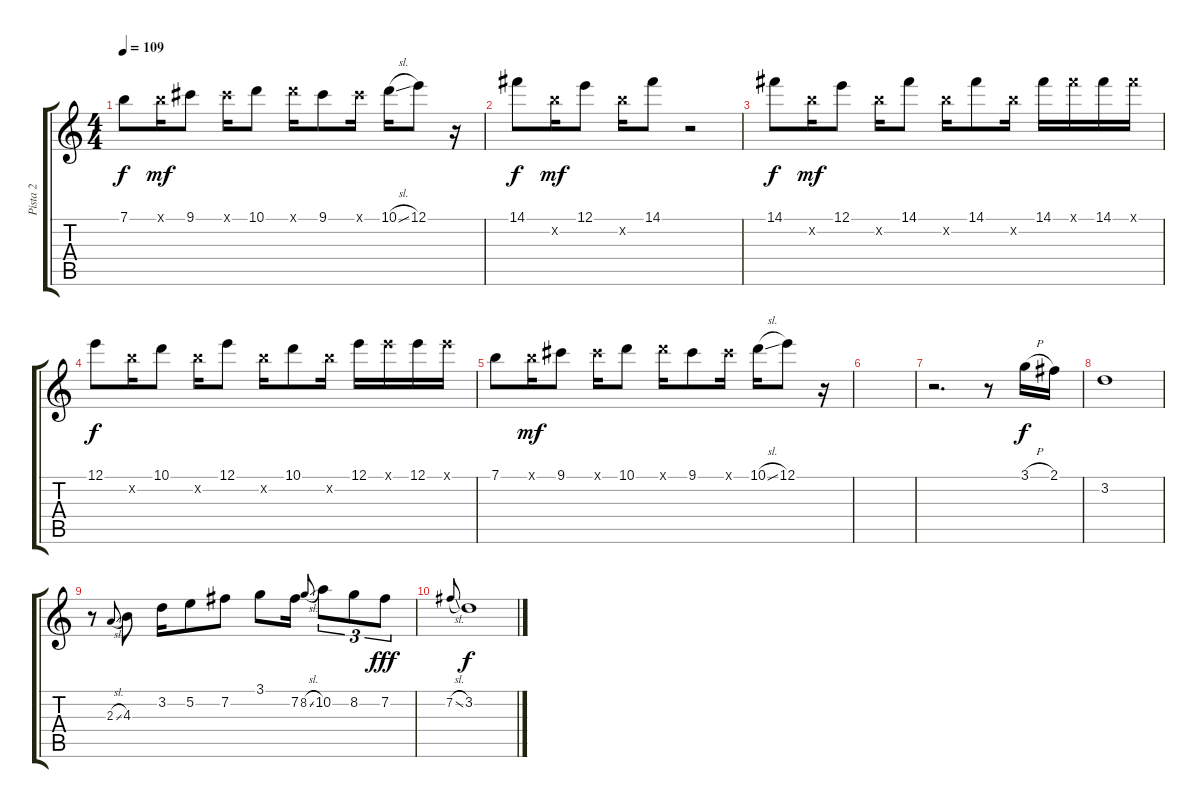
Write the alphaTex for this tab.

\track ("Pista 2" "Pista 2") {instrument acousticguitarsteel}
\staff {score tabs}
\tuning (E4 B3 G3 D3 A2 E2) {hide}
\ts (4 4)
\tempo 109
\clef g2
\ks c
7.1.8{dy f} 7.1{x}.16{dy mf} 9.1.8 9.1{x}.16 10.1.8 10.1{x}.16 9.1.8 9.1{x}.16 10.1{sl}.16 12.1.8 r.16 |
14.1.8{dy f} 12.2{x}.16{dy mf} 12.1.8 12.2{x}.16 14.1.8 r.2 |
14.1.8{dy f} 12.2{x}.16{dy mf} 12.1.8 12.2{x}.16 14.1.8 12.2{x}.16 14.1.8 12.2{x}.16 14.1.16 14.1{x}.16 14.1.16 14.1{x}.16 |
12.1.8{dy f} 12.2{x}.16 10.1.8 12.2{x}.16 12.1.8 12.2{x}.16 10.1.8 12.2{x}.16 12.1.16 12.1{x}.16 12.1.16 12.1{x}.16 |
7.1.8 7.1{x}.16{dy mf} 9.1.8 9.1{x}.16 10.1.8 10.1{x}.16 9.1.8 9.1{x}.16 10.1{sl}.16 12.1.8 r.16 |
|
r.2{d} r.8 3.1{h}.16{dy f} 2.1.16 |
3.2.1 |
r.8 2.3{sl}.8{gr onbeat} 4.3.8 3.2.16 5.2.8 7.2.8 3.1.8 7.2.16 8.2{sl}.8{gr onbeat} 10.2.8{tu (3 2)} 8.2.8{tu (3 2)} 7.2.8{tu (3 2) dy fff} |
7.2{sl}.8{gr onbeat} 3.2.1{dy f}
